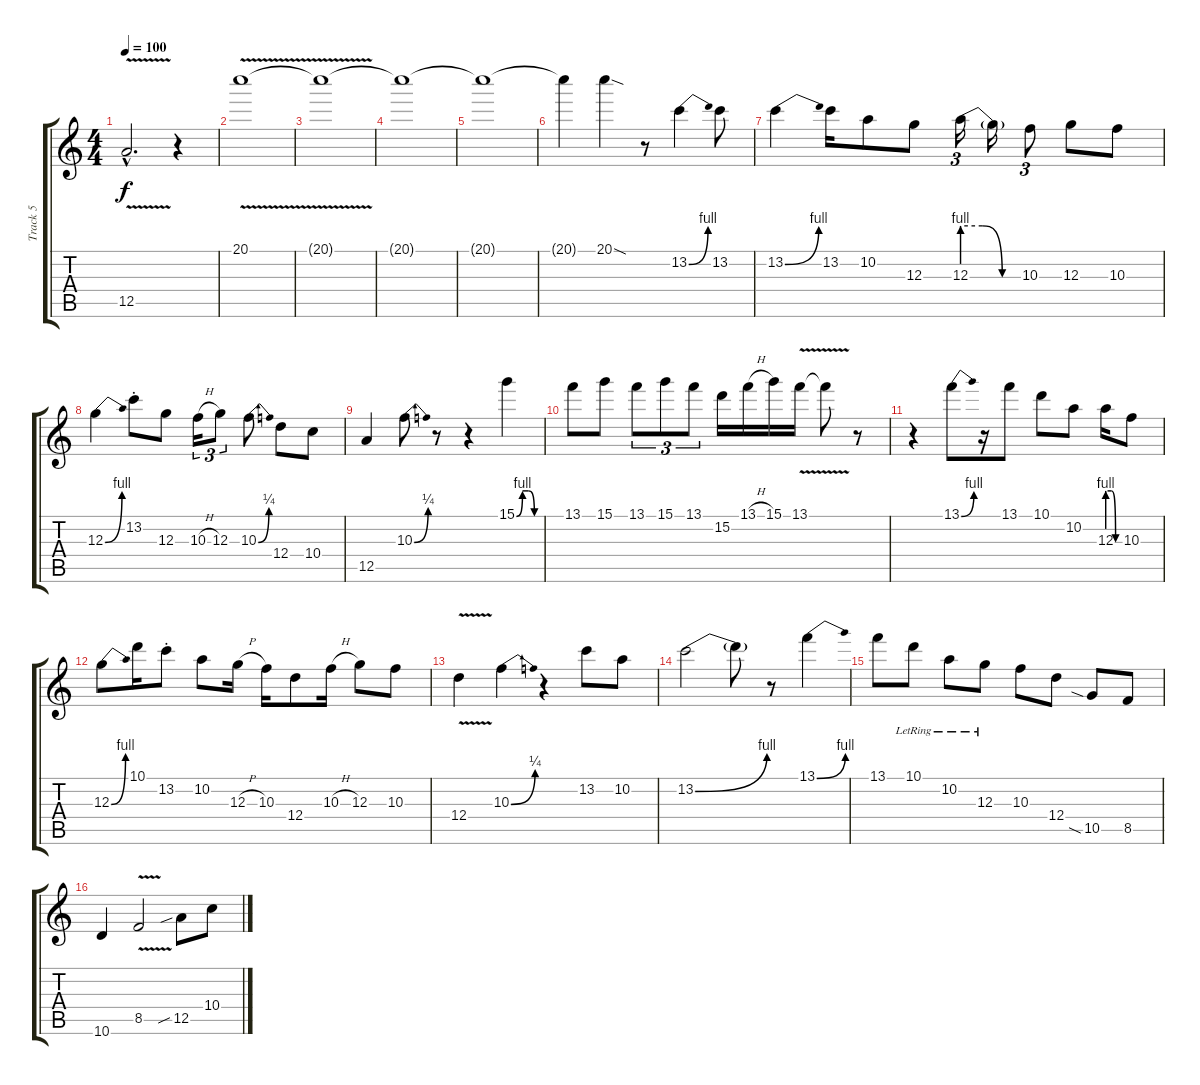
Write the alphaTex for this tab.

\track ("Track 5" "Track 5") {instrument overdrivenguitar}
\staff {score tabs}
\tuning (E4 B3 G3 D3 A2 E2) {hide}
\ts (4 4)
\tempo 100
\clef g2
\ks c
12.5{v hac}.2{d dy f} r.4 |
20.1{v}.1 |
20.1{t}.1 |
20.1{t}.1 |
20.1{t}.1 |
20.1{t}.4 20.1{sod}.4 r.8 13.2{be (bend 0 0 60 4)}.4 13.2.8 |
13.2{be (bend 0 0 60 4)}.4 13.2.16 10.2.8 12.3.8 12.3{be (custom 0 4 20 4 40 0 60 0)}.16{tu (3 2)} 12.3{t}.16 10.3.8{tu (3 2)} 12.3.8 10.3.8 |
12.3{be (bend 0 0 60 4)}.4 13.2{st}.8 12.3.8 10.3{h}.16{tu (3 2)} 12.3.8{tu (3 2)} 10.3{be (bend 0 0 60 1)}.8 12.4.8 10.4.8 |
12.5.4 10.3{be (bend 0 0 60 1)}.8 r.8 r.4 15.1{be (custom 0 0 15 4 30 4 45 0 60 0)}.4 |
13.1.8 15.1.8 13.1.8{tu (3 2)} 15.1.8{tu (3 2)} 13.1.8{tu (3 2)} 15.2.16 13.1{h}.16 15.1.16 13.1{v}.16 13.1{t}.8 r.8 |
r.4 13.1{be (bend 0 0 60 4)}.8 r.16 13.1.8 10.1.8 10.2.8 12.3{be (custom 0 4 20 4 40 0 60 0)}.16 10.3.8 |
12.3{be (bend 0 0 60 4)}.8 10.1.16 13.2{st}.8 10.2.8 12.3{h}.16 10.3.16 12.4.8 10.3{h}.16 12.3.8 10.3.8 |
12.4{v}.4 10.3{be (bend 0 0 60 1)}.4 r.4 13.2.8 10.2.8 |
13.2{be (bend 0 0 60 4)}.2 13.2{t}.8 r.8 13.1{be (bend 0 0 60 4)}.4 |
13.1.8 10.1{lr}.8 10.2{lr}.8 12.3{lr}.8 10.3.8 12.4.8 10.5{sia}.8 8.5.8 |
10.6.4 8.5{v}.2 12.5{sib}.8 10.4.8
